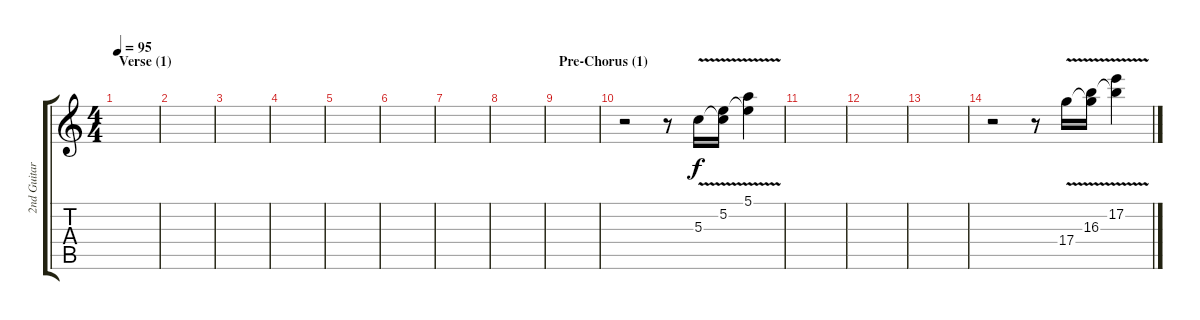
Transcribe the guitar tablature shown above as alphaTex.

\track ("2nd Guitar (dist)" "2nd Guitar") {instrument distortionguitar}
\staff {score tabs}
\tuning (E4 B3 G3 D3 A2 E2) {hide}
\ts (4 4)
\section ("" "Verse (1)")
\tempo 95
\clef g2
\ks c
|
|
|
|
|
|
|
|
\section ("" "Pre-Chorus (1)")
|
r.2 r.8 5.3{v}.16 (5.2{v} 5.3{t}).16 (5.1{v} 5.2{t}).4 |
|
|
|
r.2 r.8 17.4{v}.16 (16.3{v} 17.4{t}).16 (17.2{v} 16.3{t}).4
